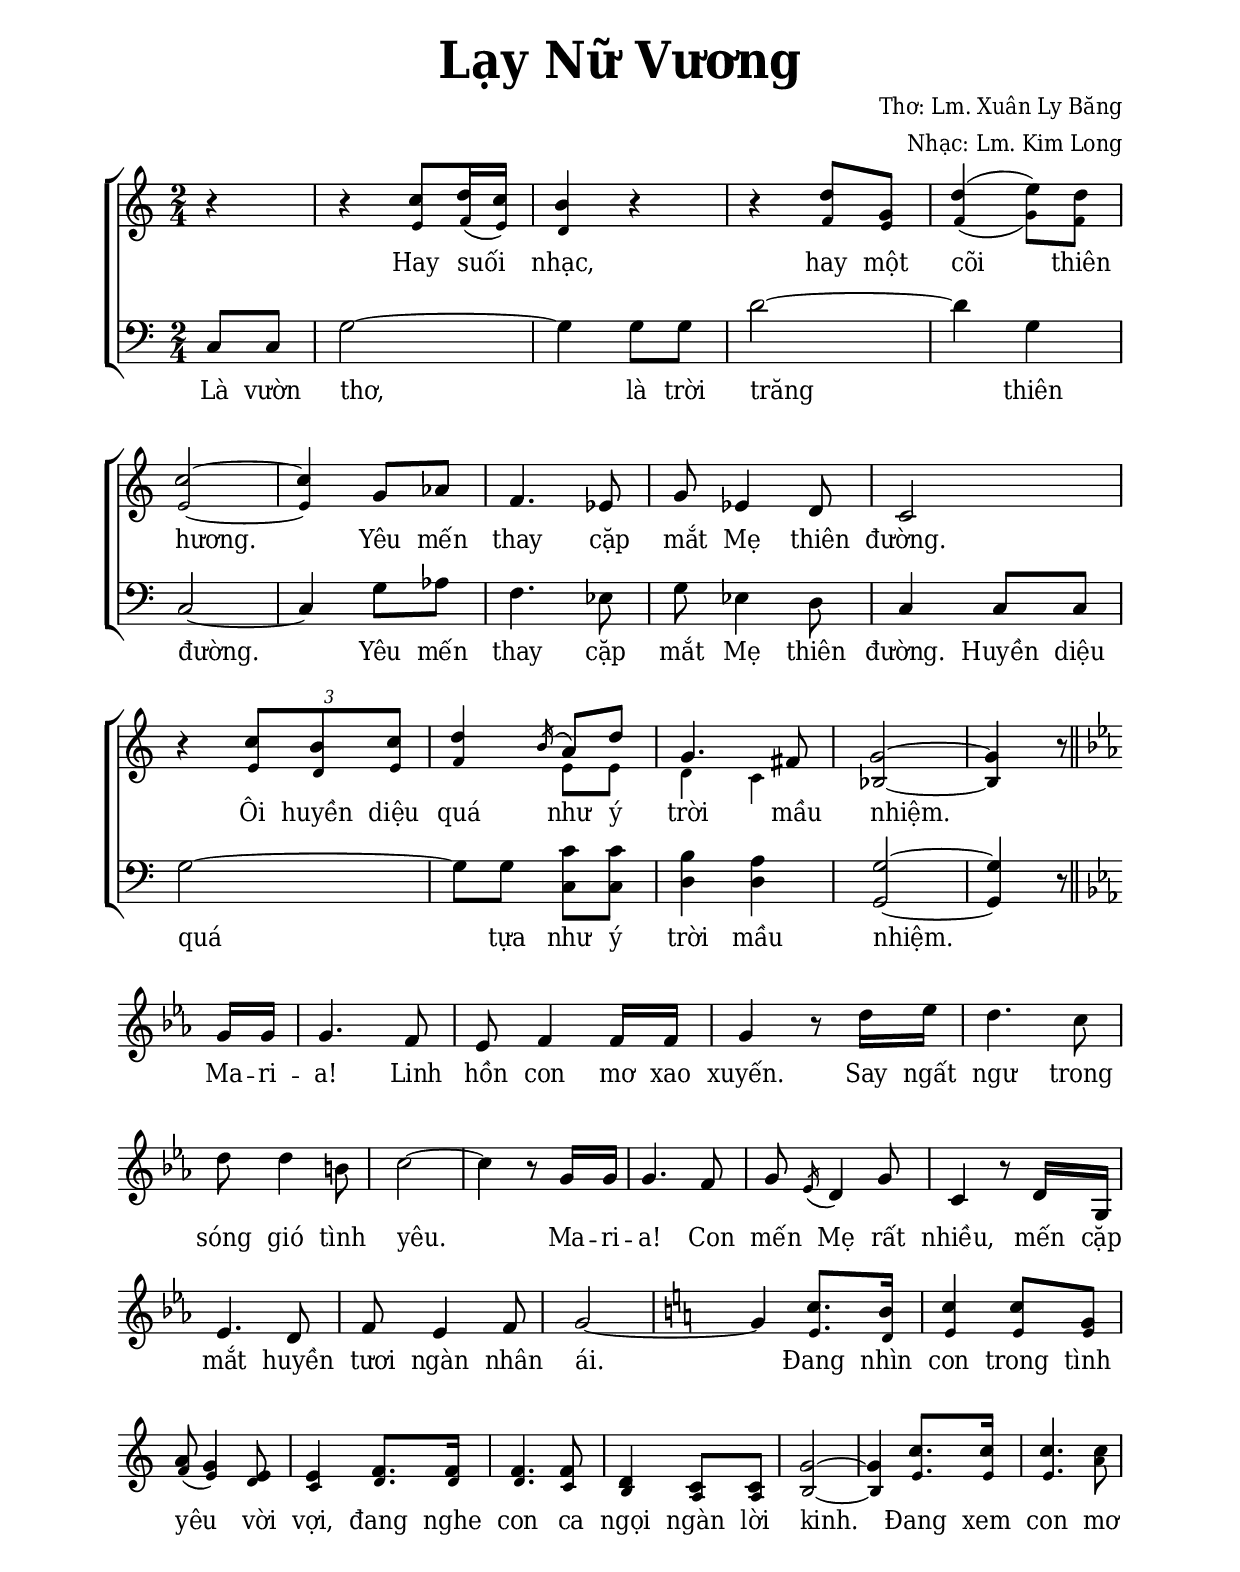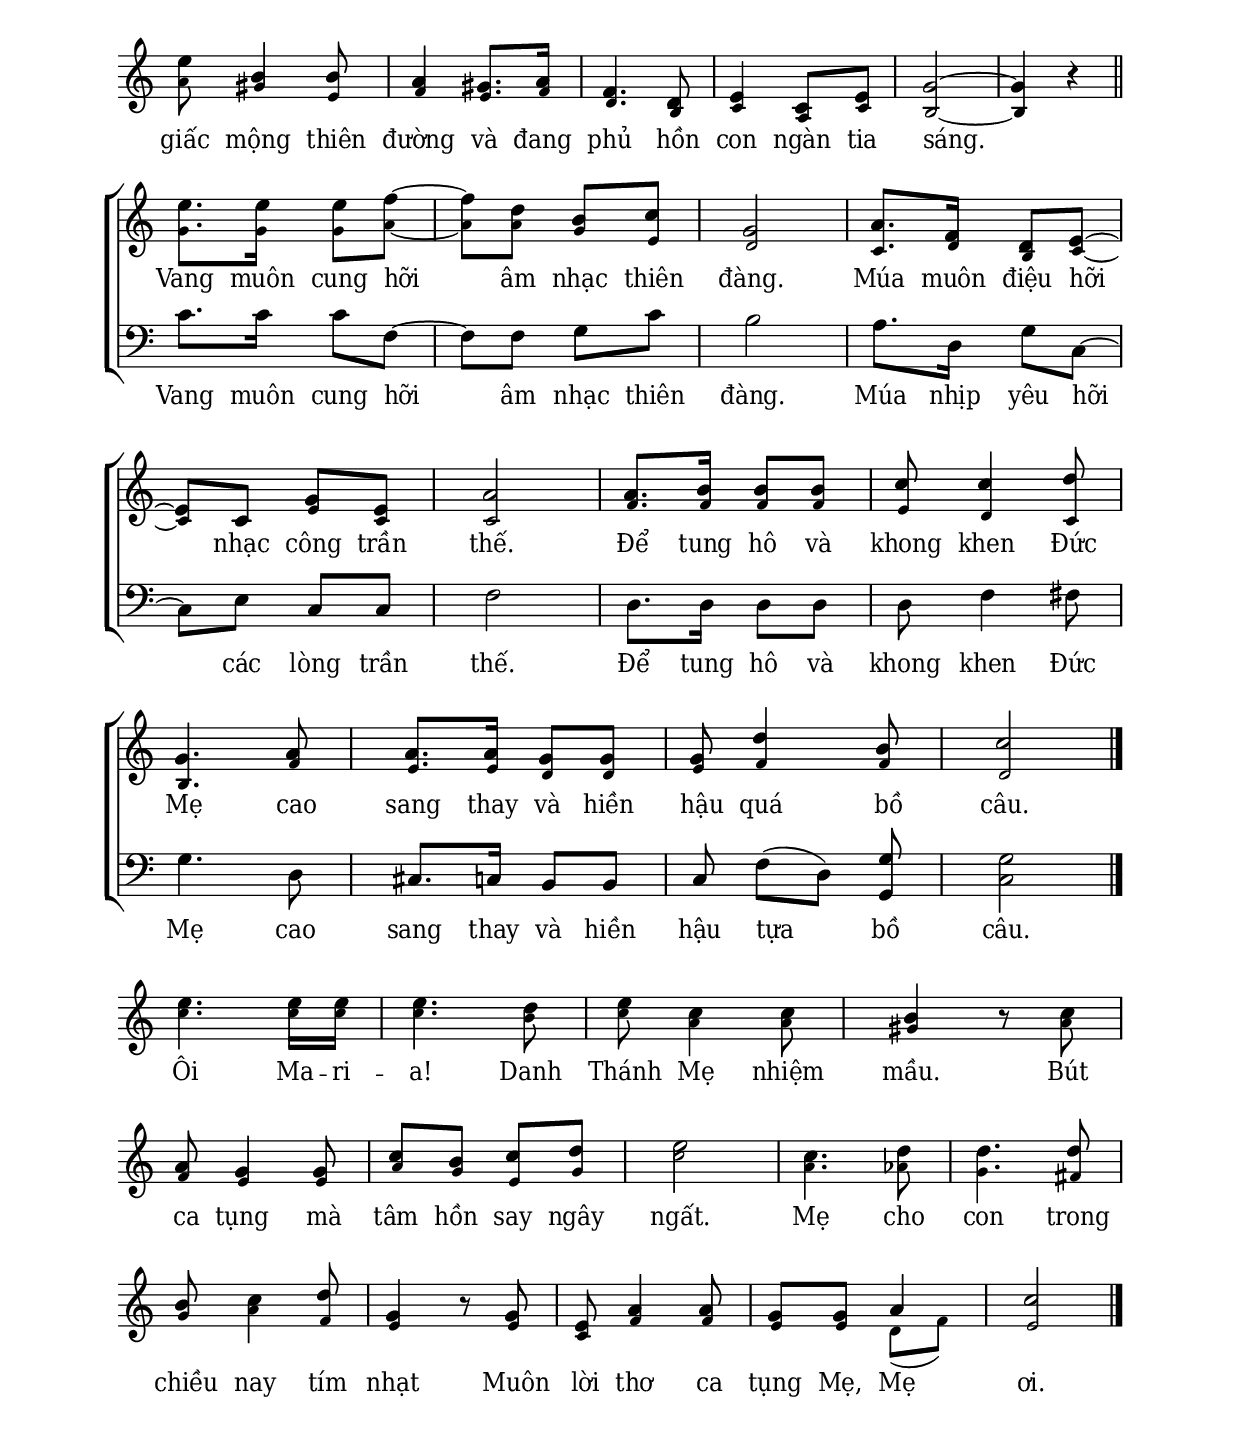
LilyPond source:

% Cài đặt chung
\version "2.22.1"
\include "english.ly"

\header {
  title = \markup { \fontsize #3 "Lạy Nữ Vương" }
  composer = "Thơ: Lm. Xuân Ly Băng"
  arranger = "Nhạc: Lm. Kim Long"
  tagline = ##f
}

% Nhạc
nhacDiepKhucSop = \relative c'' {
  \set Staff.printKeyCancellation = ##f
  \partial 4 r4 |
  r c8 d16 (c) |
  b4 r |
  r d8 g, |
  d'4 ^(e8) d |
  c2 ~ |
  c4 g8 af |
  f4. ef8 |
  g ef4 d8 |
  c2 |
  r4 \tuplet 3/2 { c'8 b c } |
  d4 \slashedGrace { b16 ( } a8) [d] |
  g,4. fs8 |
  g2 ~ |
  g4 r8 \bar "||" \break
  
  \key ef \major
  g16 g |
  g4. f8 |
  ef f4 f16 f |
  g4 r8 d'16 ef |
  d4. c8 |
  d d4 b!8 |
  c2 ~ |
  c4 r8 g16 g |
  g4. f8 |
  g \slashedGrace { ef16 ( } d4) g8 |
  c,4 r8 d16 g, |
  ef'4. d8 |
  f ef4 f8 |
  g2 ~ |
  
  \key c \major
  g4 c8. b16 |
  c4 c8 g |
  a (g4) e8 |
  e4 f8. f16 |
  f4. f8 |
  d4 c8 c |
  g'2 ~ |
  g4 c8. c16 |
  c4. c8 |
  e b4 b8 |
  a4 gs8. a16 |
  f4. d8 |
  e4 c8 e |
  g2 ~ |
  g4 r \bar "||" \break
  
  e'8. e16 e8 f ~ |
  f d b c |
  g2 |
  a8. f16 d8 e ~ |
  e c g' e |
  a2 |
  a8. b16 b8 b |
  c c4 d8 |
  g,4. a8 |
  a8. a16 g8 g |
  g d'4 b8 |
  c2 \bar "|." \break
  
  e4. e16 e |
  e4. d8 |
  e c4 c8 |
  b4 r8 c |
  a g4 g8 |
  c b c d |
  e2 |
  c4. d8 |
  d4. d8 |
  b c4 d8 |
  g,4 r8 g |
  e a4 a8 |
  g g a4 |
  c2 \bar "|."
}

nhacDiepKhucAlto = \relative c' {
  \set Staff.printKeyCancellation = ##f
  r4 |
  r e8 f16 (e) |
  d4 r |
  r f8 e |
  f4 _(g8) f |
  e2 ~ |
  e4 g8 af |
  f4. ef8 |
  g ef4 d8 |
  c2 |
  r4 \tuplet 3/2 { e8 d e } |
  f4 e8 [e] |
  d4 c |
  bf2 ~ |
  bf4 r8
  
  \key ef \major
  g'16 g |
  g4. f8 |
  ef f4 f16 f |
  g4 r8 d'16 ef |
  d4. c8 |
  d d4 b!8 |
  c2 ~ |
  c4 r8 g16 g |
  g4. f8 |
  g \slashedGrace { ef16 ( } d4) g8 |
  c,4 r8 d16 g, |
  ef'4. d8 |
  f ef4 f8 |
  g2 ~ |
  
  \key c \major
  g4 e8. d16 |
  e4 e8 e |
  f (e4) d8 |
  c4 d8. d16 |
  d4. c8 |
  b4 a8 a |
  b2 ~ |
  b4 e8. e16 |
  e4. a8 |
  a gs4 e8 |
  f4 e8. f16 |
  d4. b8 |
  c4 a8 c |
  b2 ~ |
  b4 r |
  
  g'8. g16 g8 a ~ |
  a a g e |
  d2 |
  c8. d16 b8 c ~ |
  c c e c |
  c2 |
  f8. f16 f8 f |
  e d4 c8 |
  b4. f'8 |
  e8. e16 d8 d |
  e f4 f8 |
  d2 |
  
  c'4. c16 c |
  c4. b8 |
  c a4 a8 |
  gs4 r8 a |
  f e4 e8 |
  a g e g |
  c2 |
  a4. af8 |
  g4. fs8 |
  g a4 f8 |
  e4 r8 e |
  c f4 f8 |
  e e d (f) |
  e2
}

nhacDiepKhucBas = \relative c {
  \set Staff.printKeyCancellation = ##f
  c8 c |
  g'2 ~ |
  g4 g8 g |
  d'2 ~ |
  d4 g, |
  c,2 ~ |
  c4 g'8 af |
  f4. ef8 |
  g ef4 d8 |
  c4 c8 c |
  g'2 ~ |
  g8 g
  <<
    {
      c8 c |
      b4 a |
      g2 ~ |
      g4
    }
    {
      c,8 c |
      d4 d |
      g,2 ~ |
      g4
    }
  >>
  r8
  
  \key ef \major
  r8
  R2*13
  
  \key c \major
  R2*15
  c'8. c16 c8 f, ~ |
  f f g c |
  b2 |
  a8. d,16 g8 c, ~ |
  c e c c |
  f2 |
  d8. d16 d8 d |
  d f4 fs8 |
  g4. d8 |
  cs8. c!16 b8 b |
  c f ([d]) <g g,> |
  <g c,>2
}

% Lời
loiDiepKhucSop = \lyricmode {
  Hay suối nhạc, hay một cõi thiên hương.
  Yêu mến thay cặp mắt Mẹ thiên đường.
  Ôi huyền diệu quá như ý trời mầu nhiệm.
  Ma -- ri -- a! Linh hồn con mơ xao xuyến.
  Say ngất ngư trong sóng gió tình yêu.
  Ma -- ri -- a! Con mến Mẹ rất nhiều,
  mến cặp mắt huyền tươi ngàn nhân ái.
  Đang nhìn con trong tình yêu vời vợi,
  đang nghe con ca ngọi ngàn lời kinh.
  Đang xem con mơ giấc mộng thiên đường
  và đang phủ hồn con ngàn tia sáng.
  Vang muôn cung hỡi âm nhạc thiên đàng.
  Múa muôn điệu hỡi nhạc công trần thế.
  Để tung hô và khong khen Đức Mẹ cao sang thay
  và hiền hậu quá bồ câu.
  Ôi Ma -- ri -- a! Danh Thánh Mẹ nhiệm mầu.
  Bút ca tụng mà tâm hồn say ngây ngất.
  Mẹ cho con trong chiều nay tím nhạt
  Muôn lời thơ ca tụng Mẹ, Mẹ ơi.
}

loiDiepKhucBas = \lyricmode {
  Là vườn thơ, là trời trăng thiên đường.
  Yêu mến thay cặp mắt Mẹ thiên đường.
  Huyền diệu quá tựa như ý trời mầu nhiệm.
  Vang muôn cung hỡi âm nhạc thiên đàng.
  Múa nhịp yêu hỡi các lòng trần thế.
  Để tung hô và khong khen Đức Mẹ cao sang thay
  và hiền hậu tựa bồ câu.
}

% Dàn trang
\paper {
  #(set-paper-size "a4")
  top-margin = 20\mm
  bottom-margin = 20\mm
  left-margin = 20\mm
  right-margin = 20\mm
  indent = #0
  #(define fonts
    (make-pango-font-tree
      "Deja Vu Serif Condensed"
      "Deja Vu Serif Condensed"
      "Deja Vu Serif Condensed"
      (/ 20 20)))
  print-page-number = #f
  page-count = #2
  %systems-per-page = 5
}

TongNhip = {
  \key c \major \time 2/4
  \set Timing.beamExceptions = #'()
  \set Timing.baseMoment = #(ly:make-moment 1/4)
}

% Đổi kích thước nốt cho bè phụ
notBePhu =
#(define-music-function (font-size music) (number? ly:music?)
   (for-some-music
     (lambda (m)
       (if (music-is-of-type? m 'rhythmic-event)
           (begin
             (set! (ly:music-property m 'tweaks)
                   (cons `(font-size . ,font-size)
                         (ly:music-property m 'tweaks)))
             #t)
           #f))
     music)
   music)
\score {
  \new ChoirStaff <<
    \new Staff \with {
        \consists "Merge_rests_engraver"
        printPartCombineTexts = ##f
      }
      <<
      \new Voice \TongNhip \partCombine 
        \nhacDiepKhucSop
        \notBePhu -2 { \nhacDiepKhucAlto }
      \new NullVoice = beSop \nhacDiepKhucSop
      \new Lyrics \lyricsto beSop \loiDiepKhucSop
      >>
    \new Staff <<
        \clef "bass"
        \new Voice = beBas {
          \TongNhip \nhacDiepKhucBas
        }
      \new Lyrics \lyricsto beBas \loiDiepKhucBas
    >>
  >>
  \layout {
    \override Lyrics.LyricSpace.minimum-distance = #1.5
    \override LyricHyphen.minimum-distance = #1.5
    \override Score.BarNumber.break-visibility = ##(#f #f #f)
    \override Score.SpacingSpanner.uniform-stretching = ##t
    \context {
      \Staff \RemoveEmptyStaves
      \override VerticalAxisGroup.remove-first = ##t
    }
  }
}
